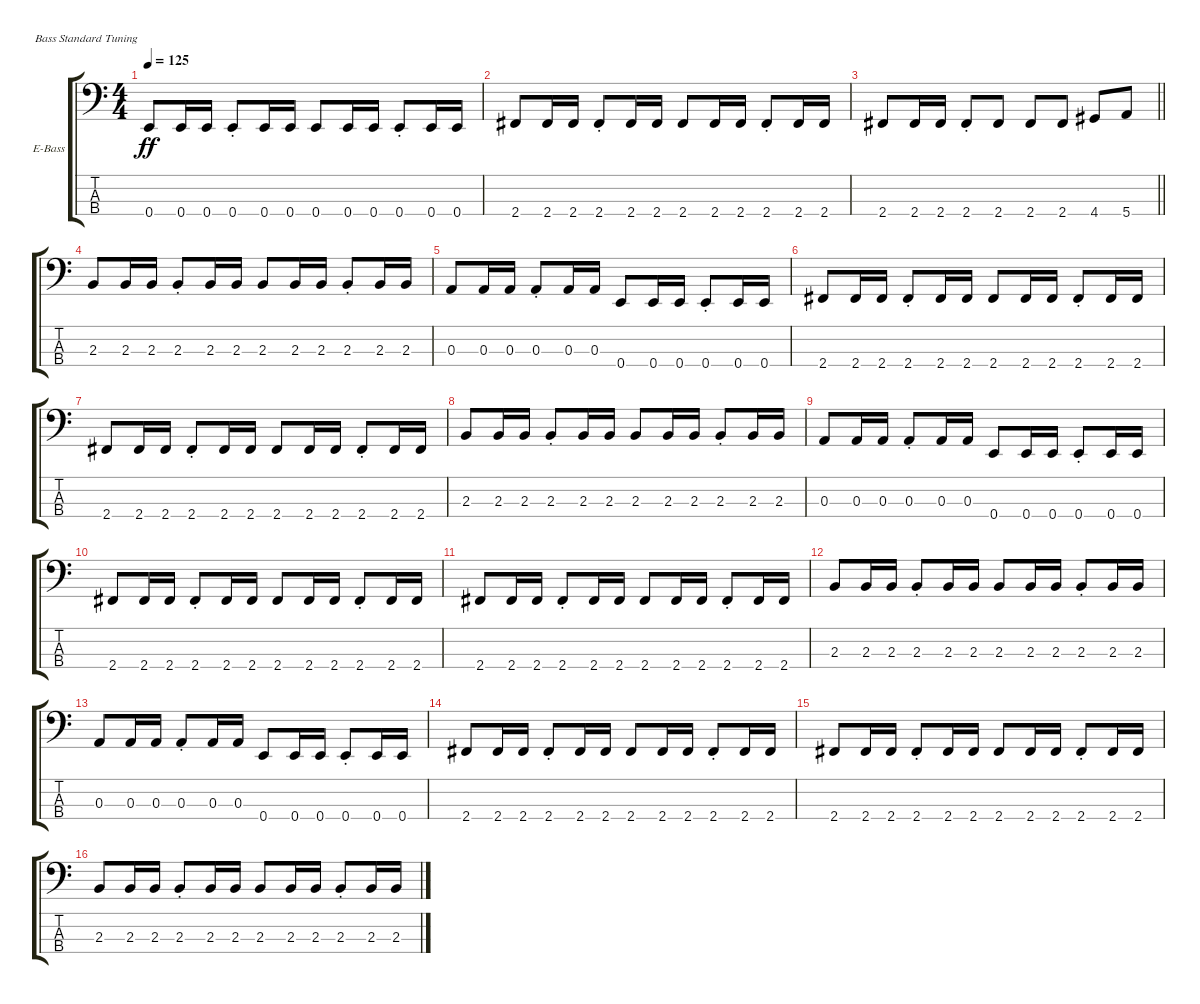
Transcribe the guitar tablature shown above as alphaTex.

\bracketExtendMode groupsimilarinstruments
\firstSystemTrackNameOrientation horizontal
\otherSystemsTrackNameOrientation horizontal
\track ("Басс Игорь Тихомиров" "E-Bass") {instrument electricbassfinger}
\staff {score tabs}
\tuning (G2 D2 A1 E1)
\ts (4 4)
\tempo 125
\clef f4
\ks c
0.4.8{dy ff} 0.4.16 0.4.16 0.4{st}.8 0.4.16 0.4.16 0.4.8 0.4.16 0.4.16 0.4{st}.8 0.4.16 0.4.16 |
2.4.8 2.4.16 2.4.16 2.4{st}.8 2.4.16 2.4.16 2.4.8 2.4.16 2.4.16 2.4{st}.8 2.4.16 2.4.16 |
\barLineRight lightlight
2.4.8 2.4.16 2.4.16 2.4{st}.8 2.4.8 2.4.8 2.4.8 4.4.8 5.4.8 |
2.3.8 2.3.16 2.3.16 2.3{st}.8 2.3.16 2.3.16 2.3.8 2.3.16 2.3.16 2.3{st}.8 2.3.16 2.3.16 |
0.3.8 0.3.16 0.3.16 0.3{st}.8 0.3.16 0.3.16 0.4.8 0.4.16 0.4.16 0.4{st}.8 0.4.16 0.4.16 |
2.4.8 2.4.16 2.4.16 2.4{st}.8 2.4.16 2.4.16 2.4.8 2.4.16 2.4.16 2.4{st}.8 2.4.16 2.4.16 |
2.4.8 2.4.16 2.4.16 2.4{st}.8 2.4.16 2.4.16 2.4.8 2.4.16 2.4.16 2.4{st}.8 2.4.16 2.4.16 |
2.3.8 2.3.16 2.3.16 2.3{st}.8 2.3.16 2.3.16 2.3.8 2.3.16 2.3.16 2.3{st}.8 2.3.16 2.3.16 |
0.3.8 0.3.16 0.3.16 0.3{st}.8 0.3.16 0.3.16 0.4.8 0.4.16 0.4.16 0.4{st}.8 0.4.16 0.4.16 |
2.4.8 2.4.16 2.4.16 2.4{st}.8 2.4.16 2.4.16 2.4.8 2.4.16 2.4.16 2.4{st}.8 2.4.16 2.4.16 |
2.4.8 2.4.16 2.4.16 2.4{st}.8 2.4.16 2.4.16 2.4.8 2.4.16 2.4.16 2.4{st}.8 2.4.16 2.4.16 |
2.3.8 2.3.16 2.3.16 2.3{st}.8 2.3.16 2.3.16 2.3.8 2.3.16 2.3.16 2.3{st}.8 2.3.16 2.3.16 |
0.3.8 0.3.16 0.3.16 0.3{st}.8 0.3.16 0.3.16 0.4.8 0.4.16 0.4.16 0.4{st}.8 0.4.16 0.4.16 |
2.4.8 2.4.16 2.4.16 2.4{st}.8 2.4.16 2.4.16 2.4.8 2.4.16 2.4.16 2.4{st}.8 2.4.16 2.4.16 |
2.4.8 2.4.16 2.4.16 2.4{st}.8 2.4.16 2.4.16 2.4.8 2.4.16 2.4.16 2.4{st}.8 2.4.16 2.4.16 |
2.3.8 2.3.16 2.3.16 2.3{st}.8 2.3.16 2.3.16 2.3.8 2.3.16 2.3.16 2.3{st}.8 2.3.16 2.3.16
